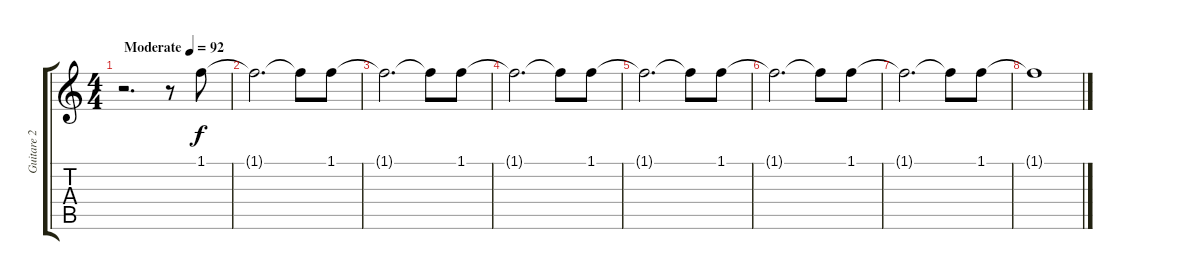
\track ("Guitare 2" "Guitare 2") {instrument electricguitarclean}
\staff {score tabs}
\tuning (E4 B3 G3 D3 A2 E2) {hide}
\ts (4 4)
\tempo (92 "Moderate")
\clef g2
\ks c
r.2{d dy f instrument electricguitarclean} r.8 1.1.8 |
1.1{t}.2{d} 1.1{t}.8 1.1.8 |
1.1{t}.2{d} 1.1{t}.8 1.1.8 |
1.1{t}.2{d} 1.1{t}.8 1.1.8 |
1.1{t}.2{d} 1.1{t}.8 1.1.8 |
1.1{t}.2{d} 1.1{t}.8 1.1.8 |
1.1{t}.2{d} 1.1{t}.8 1.1.8 |
1.1{t}.1
